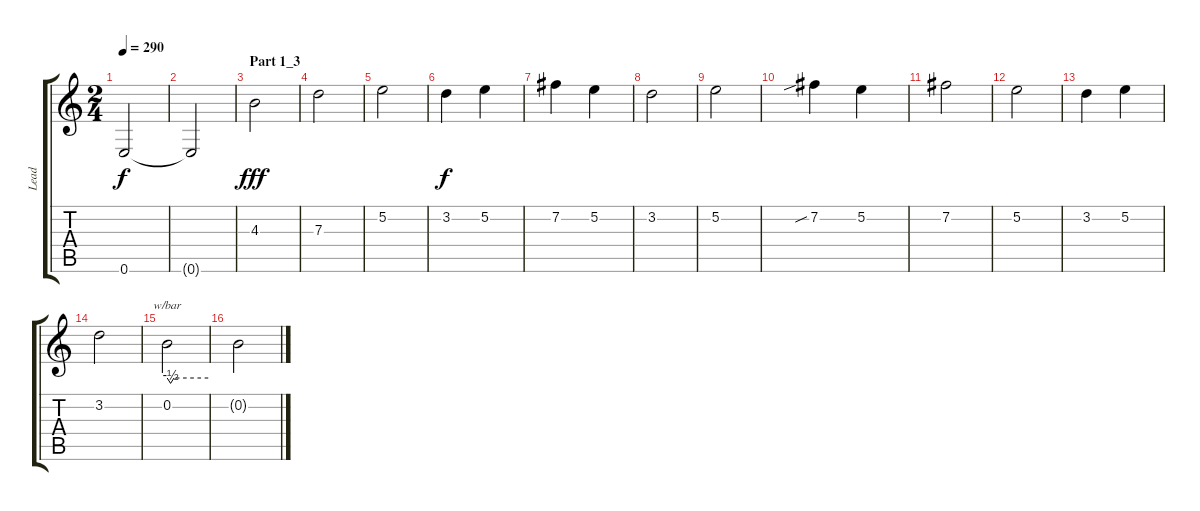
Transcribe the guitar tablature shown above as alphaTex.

\track ("Lead" "Lead") {instrument electricguitarclean}
\staff {score tabs}
\tuning (E4 B3 G3 D3 A2 E2) {hide}
\ts (2 4)
\tempo 290
\clef g2
\ks c
0.6{t}.2{dy f} |
0.6{t}.2 |
\section ("" "Part 1_3")
4.3.2{dy fff instrument electricguitarclean} |
7.3.2 |
5.2.2 |
3.2.4{dy f} 5.2.4 |
7.2.4 5.2.4 |
3.2.2 |
5.2.2 |
7.2{sib}.4 5.2.4 |
7.2.2 |
5.2.2 |
3.2.4 5.2.4 |
3.2.2 |
0.2.2{tbe (custom default 0 0 5 -2 10 0 60 0)} |
0.2{t}.2
